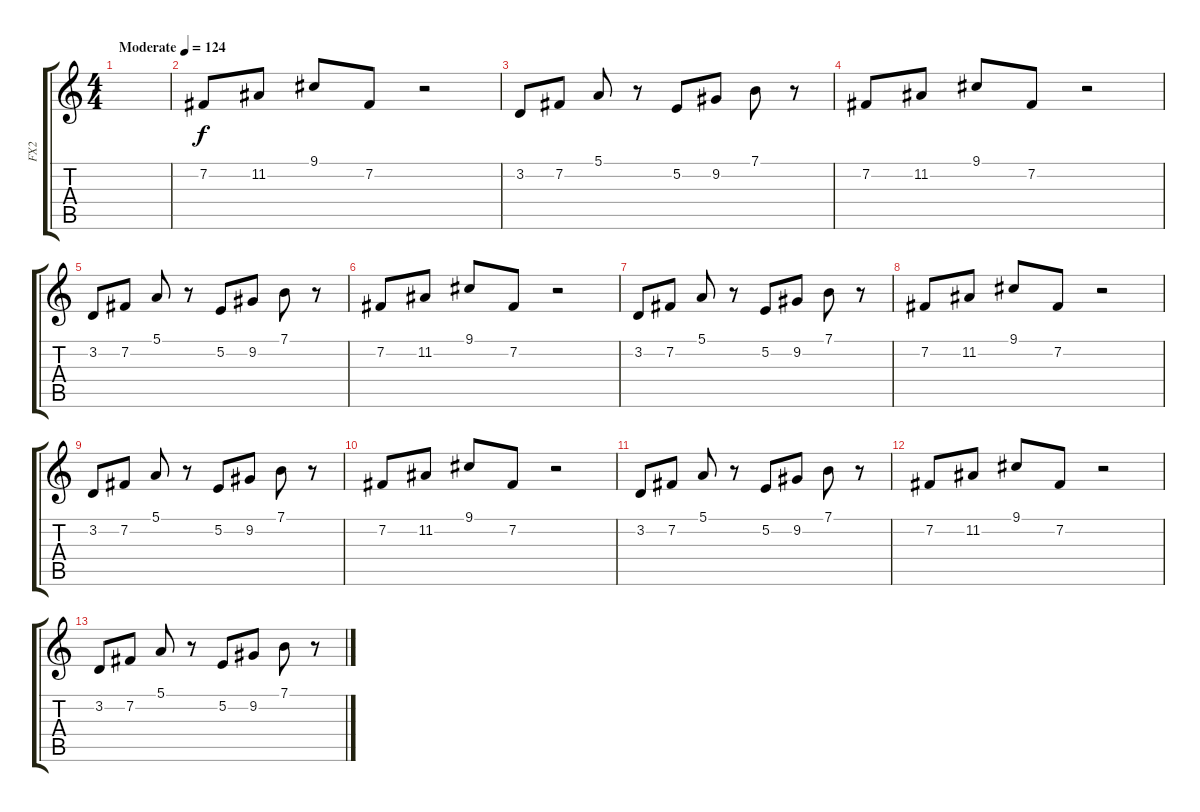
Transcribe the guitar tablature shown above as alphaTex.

\track ("FX2" "FX2") {instrument electricgrandpiano}
\staff {score tabs}
\tuning (E4 B3 G3 D3 A2 E2) {hide}
\ts (4 4)
\tempo (124 "Moderate")
\clef g2
\ks c
|
7.2.8 11.2.8 9.1.8 7.2.8 r.2 |
3.2.8 7.2.8 5.1.8 r.8 5.2.8 9.2.8 7.1.8 r.8 |
7.2.8 11.2.8 9.1.8 7.2.8 r.2 |
3.2.8 7.2.8 5.1.8 r.8 5.2.8 9.2.8 7.1.8 r.8 |
7.2.8 11.2.8 9.1.8 7.2.8 r.2 |
3.2.8 7.2.8 5.1.8 r.8 5.2.8 9.2.8 7.1.8 r.8 |
7.2.8 11.2.8 9.1.8 7.2.8 r.2 |
3.2.8 7.2.8 5.1.8 r.8 5.2.8 9.2.8 7.1.8 r.8 |
7.2.8 11.2.8 9.1.8 7.2.8 r.2 |
3.2.8 7.2.8 5.1.8 r.8 5.2.8 9.2.8 7.1.8 r.8 |
7.2.8 11.2.8 9.1.8 7.2.8 r.2 |
3.2.8 7.2.8 5.1.8 r.8 5.2.8 9.2.8 7.1.8 r.8
